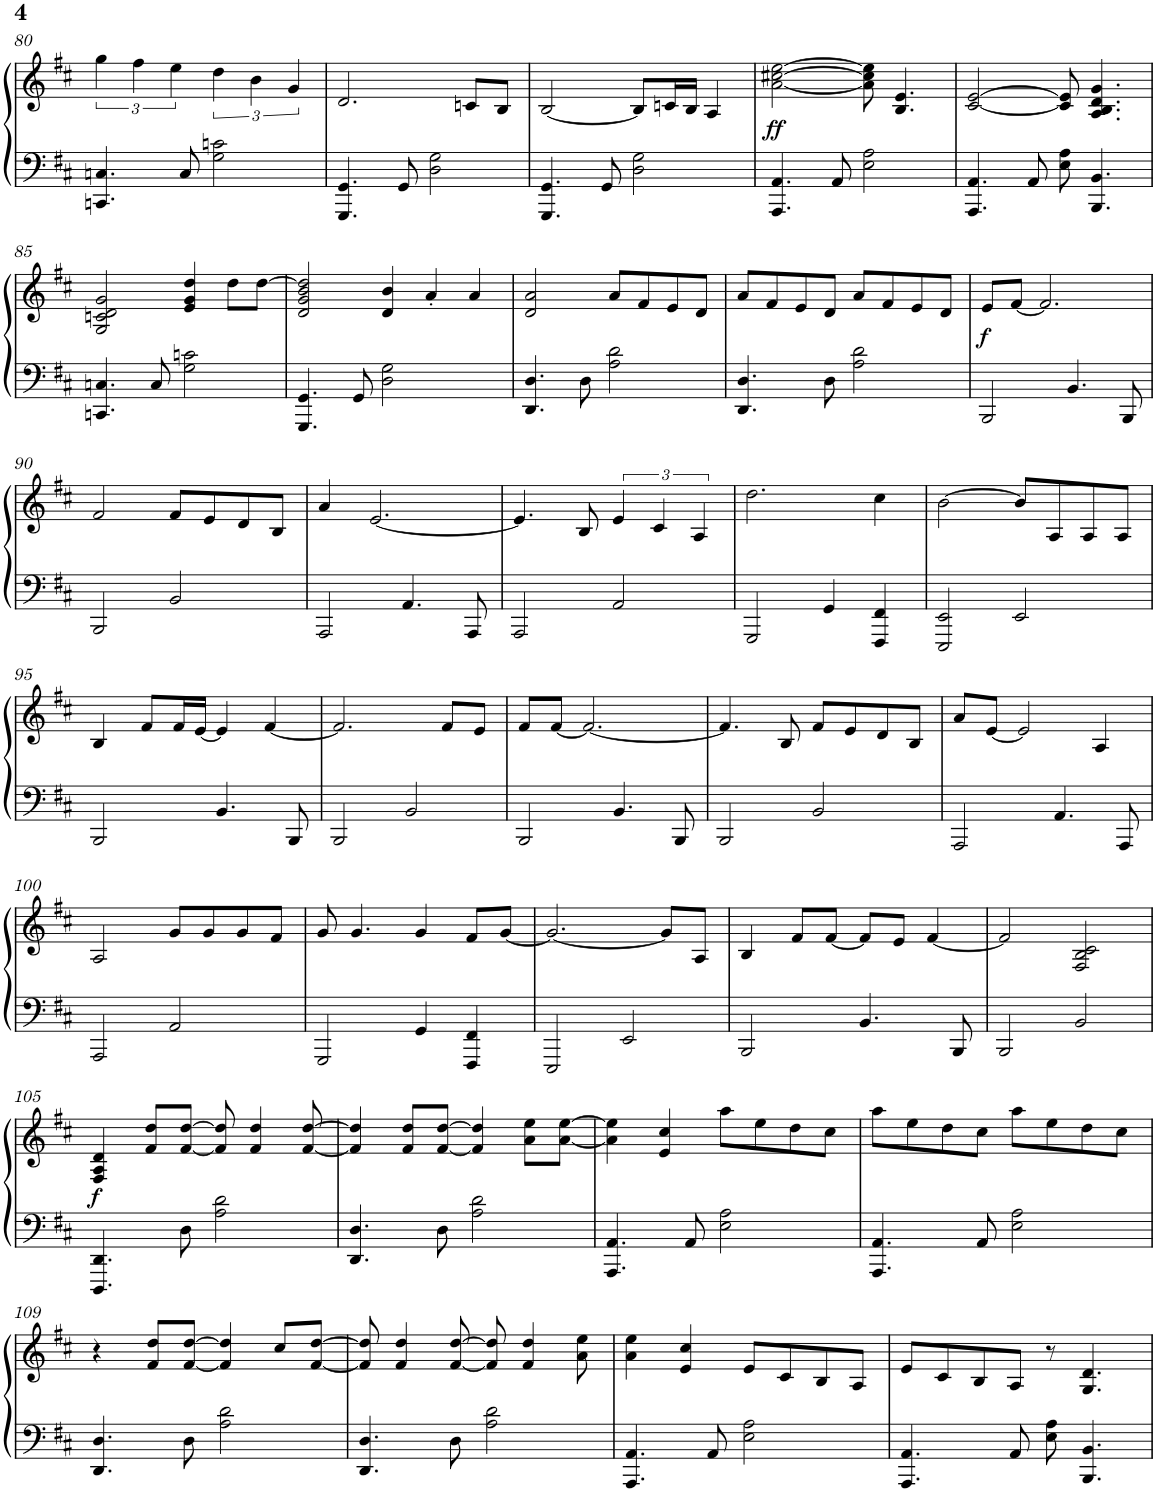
**kern	**kern	**dynam
*part1	*part1	*part1
*staff2	*staff1	*staff1/2
*I"Piano	*	*
*I'Pno	*	*
!!LO:PB:g=z
*clefF4	*clefG2	*
*k[f#c#]	*k[f#c#]	*
*M4/4	*M4/4	*
=80	=80	=80
4.CCn/ 4.Cn/	6gg\	.
.	6ff#\	.
.	6ee\	.
8C/	.	.
2G\ 2cn\	6dd\	.
.	6b\	.
.	6g/	.
=81	=81	=81
4.GGG/ 4.GG/	2.d/	.
8GG/	.	.
2D\ 2G\	.	.
.	8cn/L	.
.	8B/J	.
=82	=82	=82
4.GGG/ 4.GG/	[<2B/	.
8GG/	.	.
2D\ 2G\	8B/L]	.
.	16cn/L	.
.	16B/JJ	.
.	4A/	.
=83	=83	=83
!	!	!LO:DY:b
4.AAA/ 4.AA/	[<2a\ [>2cc#X\ [>2ee\	ff
8AA/	.	.
2E\ 2A\	8a\] 8cc#\] 8ee\]	.
.	4.B/ 4.e/	.
=84	=84	=84
4.AAA/ 4.AA/	[<2c#/ [>2e/	.
8AA/	.	.
8E\ 8A\	8c#/] 8e/]	.
4.BBB/ 4.BB/	4.A/ 4.B/ 4.d/ 4.g/	.
!!LO:LB:g=z
=85	=85	=85
4.CCn/ 4.Cn/	2G/ 2cn/ 2d/ 2g/	.
8C/	.	.
2G\ 2cn\	4e/ 4g/ 4dd/	.
.	8dd\L	.
.	[>8dd\J	.
=86	=86	=86
4.GGG/ 4.GG/	2d/ 2g/ 2b/ 2dd/]	.
8GG/	.	.
2D\ 2G\	4d/ 4b/	.
.	4a'/	.
4ryy	4a/	.
=87	=87	=87
4.DD/ 4.D/	2d/ 2a/	.
8D\	.	.
2A\ 2d\	8a/L	.
.	8f#/	.
.	8e/	.
.	8d/J	.
=88	=88	=88
4.DD/ 4.D/	8a/L	.
.	8f#/	.
.	8e/	.
8D\	8d/J	.
2A\ 2d\	8a/L	.
.	8f#/	.
.	8e/	.
.	8d/J	.
=89	=89	=89
!	!	!LO:DY:b
2BBB/	8e/L	f
.	[<8f#/J	.
.	2.f#/]	.
4.BB/	.	.
8BBB/	.	.
!!LO:LB:g=z
=90	=90	=90
2BBB/	2f#/	.
2BB/	8f#/L	.
.	8e/	.
.	8d/	.
.	8B/J	.
=91	=91	=91
2AAA/	4a/	.
.	[<2.e/	.
4.AA/	.	.
8AAA/	.	.
=92	=92	=92
2AAA/	4.e/]	.
.	8B/	.
2AA/	6e/	.
.	6c#/	.
.	6A/	.
=93	=93	=93
2GGG/	2.dd\	.
4GG/	.	.
4FFF#/ 4FF#/	4cc#\	.
=94	=94	=94
2EEE/ 2EE/	[>2b\	.
2EE/	8b/L]	.
.	8A/	.
.	8A/	.
.	8A/J	.
!!LO:LB:g=z
=95	=95	=95
2BBB/	4B/	.
.	8f#/L	.
.	16f#/L	.
.	[<16e/JJ	.
4.BB/	4e/]	.
.	[<4f#/	.
8BBB/	.	.
=96	=96	=96
2BBB/	2.f#/]	.
2BB/	.	.
.	8f#/L	.
.	8e/J	.
=97	=97	=97
2BBB/	8f#/L	.
.	[<8f#/J	.
.	2.f#/_	.
4.BB/	.	.
8BBB/	.	.
=98	=98	=98
2BBB/	4.f#/]	.
.	8B/	.
2BB/	8f#/L	.
.	8e/	.
.	8d/	.
.	8B/J	.
=99	=99	=99
2AAA/	8a/L	.
.	[<8e/J	.
.	2e/]	.
4.AA/	.	.
.	4A/	.
8AAA/	.	.
!!LO:LB:g=z
=100	=100	=100
2AAA/	2A/	.
2AA/	8g/L	.
.	8g/	.
.	8g/	.
.	8f#/J	.
=101	=101	=101
2GGG/	8g/	.
.	4.g/	.
4GG/	4g/	.
4FFF#/ 4FF#/	8f#/L	.
.	[<8g/J	.
=102	=102	=102
2EEE/	2.g/_	.
2EE/	.	.
.	8g/L]	.
.	8A/J	.
=103	=103	=103
2BBB/	4B/	.
.	8f#/L	.
.	[<8f#/J	.
4.BB/	8f#/L]	.
.	8e/J	.
.	[<4f#/	.
8BBB/	.	.
=104	=104	=104
2BBB/	2f#/]	.
2BB/	2F#/ 2B/ 2c#/	.
!!LO:LB:g=z
=105	=105	=105
!	!	!LO:DY:b
4.DDD/ 4.DD/	4F#/ 4A/ 4d/	f
.	8f#/ 8dd/L	.
8D\	[<8f#/ [>8dd/J	.
2A\ 2d\	8f#/] 8dd/]	.
.	4f#/ 4dd/	.
.	[<8f#/ [>8dd/	.
=106	=106	=106
4.DD/ 4.D/	4f#/] 4dd/]	.
.	8f#/ 8dd/L	.
8D\	[<8f#/ [>8dd/J	.
2A\ 2d\	4f#/] 4dd/]	.
.	8a\ 8ee\L	.
.	[8a\ [8ee\J	.
=107	=107	=107
4.AAA/ 4.AA/	4a\] 4ee\]	.
.	4e/ 4cc#/	.
8AA/	.	.
2E\ 2A\	8aa\L	.
.	8ee\	.
.	8dd\	.
.	8cc#\J	.
=108	=108	=108
4.AAA/ 4.AA/	8aa\L	.
.	8ee\	.
.	8dd\	.
8AA/	8cc#\J	.
2E\ 2A\	8aa\L	.
.	8ee\	.
.	8dd\	.
.	8cc#\J	.
!!LO:LB:g=z
=109	=109	=109
4.DD/ 4.D/	4r	.
.	8f#/ 8dd/L	.
8D\	[<8f#/ [>8dd/J	.
2A\ 2d\	4f#/] 4dd/]	.
.	8cc#/L	.
.	[<8f#/ [>8dd/J	.
=110	=110	=110
4.DD/ 4.D/	8f#/] 8dd/]	.
.	4f#/ 4dd/	.
8D\	[<8f#/ [>8dd/	.
2A\ 2d\	8f#/] 8dd/]	.
.	4f#/ 4dd/	.
.	8a\ 8ee\	.
=111	=111	=111
4.AAA/ 4.AA/	4a\ 4ee\	.
.	4e/ 4cc#/	.
8AA/	.	.
2E\ 2A\	8e/L	.
.	8c#/	.
.	8B/	.
.	8A/J	.
=112	=112	=112
4.AAA/ 4.AA/	8e/L	.
.	8c#/	.
.	8B/	.
8AA/	8A/J	.
8E\ 8A\	8r	.
4.BBB/ 4.BB/	4.G/ 4.d/	.
=	=	=
*-	*-	*-
